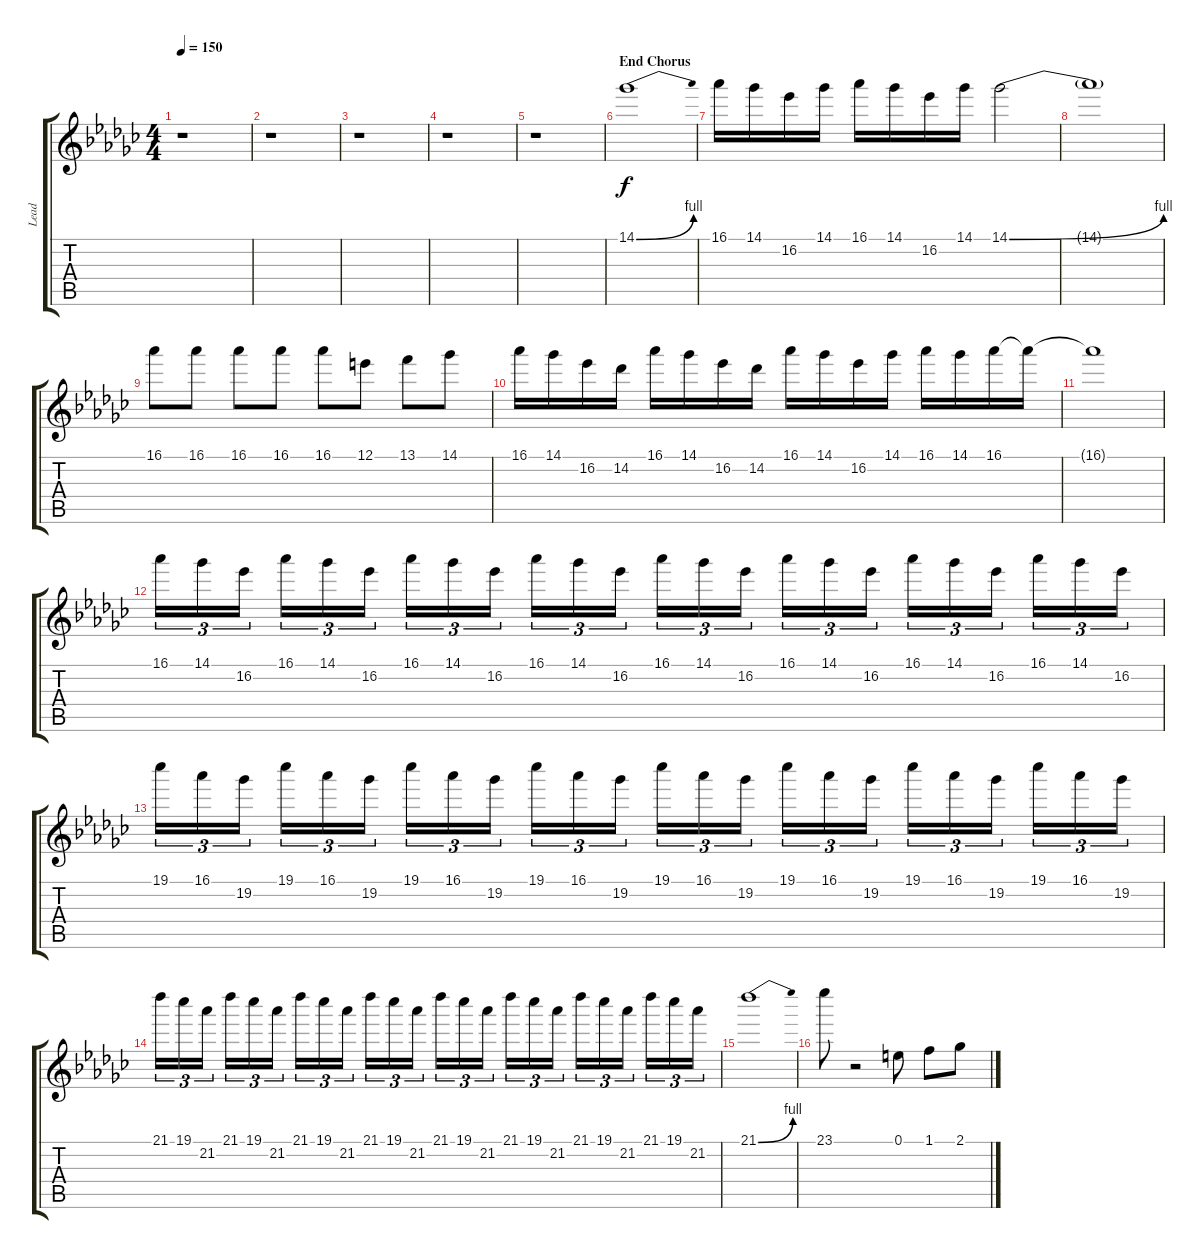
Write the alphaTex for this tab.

\track ("Lead" "Lead") {instrument distortionguitar}
\staff {score tabs}
\tuning (E4 B3 G3 D3 A2 E2) {hide}
\ts (4 4)
\tempo 150
\clef g2
\ks gb
r.1{dy f} |
r.1 |
r.1 |
r.1 |
r.1 |
\section ("" "End Chorus")
14.1{be (bend 0 0 60 4)}.1 |
16.1.16 14.1.16 16.2.16 14.1.16 16.1.16 14.1.16 16.2.16 14.1.16 14.1{be (bend 0 0 60 4)}.2 |
14.1{t}.1 |
16.1.8 16.1.8 16.1.8 16.1.8 16.1.8 12.1.8 13.1.8 14.1.8 |
16.1.16 14.1.16 16.2.16 14.2.16 16.1.16 14.1.16 16.2.16 14.2.16 16.1.16 14.1.16 16.2.16 14.1.16 16.1.16 14.1.16 16.1.16 16.1{t}.16 |
16.1{t}.1 |
16.1.16{tu (3 2)} 14.1.16{tu (3 2)} 16.2.16{tu (3 2)} 16.1.16{tu (3 2)} 14.1.16{tu (3 2)} 16.2.16{tu (3 2)} 16.1.16{tu (3 2)} 14.1.16{tu (3 2)} 16.2.16{tu (3 2)} 16.1.16{tu (3 2)} 14.1.16{tu (3 2)} 16.2.16{tu (3 2)} 16.1.16{tu (3 2)} 14.1.16{tu (3 2)} 16.2.16{tu (3 2)} 16.1.16{tu (3 2)} 14.1.16{tu (3 2)} 16.2.16{tu (3 2)} 16.1.16{tu (3 2)} 14.1.16{tu (3 2)} 16.2.16{tu (3 2)} 16.1.16{tu (3 2)} 14.1.16{tu (3 2)} 16.2.16{tu (3 2)} |
19.1.16{tu (3 2)} 16.1.16{tu (3 2)} 19.2.16{tu (3 2)} 19.1.16{tu (3 2)} 16.1.16{tu (3 2)} 19.2.16{tu (3 2)} 19.1.16{tu (3 2)} 16.1.16{tu (3 2)} 19.2.16{tu (3 2)} 19.1.16{tu (3 2)} 16.1.16{tu (3 2)} 19.2.16{tu (3 2)} 19.1.16{tu (3 2)} 16.1.16{tu (3 2)} 19.2.16{tu (3 2)} 19.1.16{tu (3 2)} 16.1.16{tu (3 2)} 19.2.16{tu (3 2)} 19.1.16{tu (3 2)} 16.1.16{tu (3 2)} 19.2.16{tu (3 2)} 19.1.16{tu (3 2)} 16.1.16{tu (3 2)} 19.2.16{tu (3 2)} |
21.1.16{tu (3 2)} 19.1.16{tu (3 2)} 21.2.16{tu (3 2)} 21.1.16{tu (3 2)} 19.1.16{tu (3 2)} 21.2.16{tu (3 2)} 21.1.16{tu (3 2)} 19.1.16{tu (3 2)} 21.2.16{tu (3 2)} 21.1.16{tu (3 2)} 19.1.16{tu (3 2)} 21.2.16{tu (3 2)} 21.1.16{tu (3 2)} 19.1.16{tu (3 2)} 21.2.16{tu (3 2)} 21.1.16{tu (3 2)} 19.1.16{tu (3 2)} 21.2.16{tu (3 2)} 21.1.16{tu (3 2)} 19.1.16{tu (3 2)} 21.2.16{tu (3 2)} 21.1.16{tu (3 2)} 19.1.16{tu (3 2)} 21.2.16{tu (3 2)} |
21.1{be (bend 0 0 60 4)}.1 |
23.1.8 r.2 0.1.8 1.1.8 2.1.8
